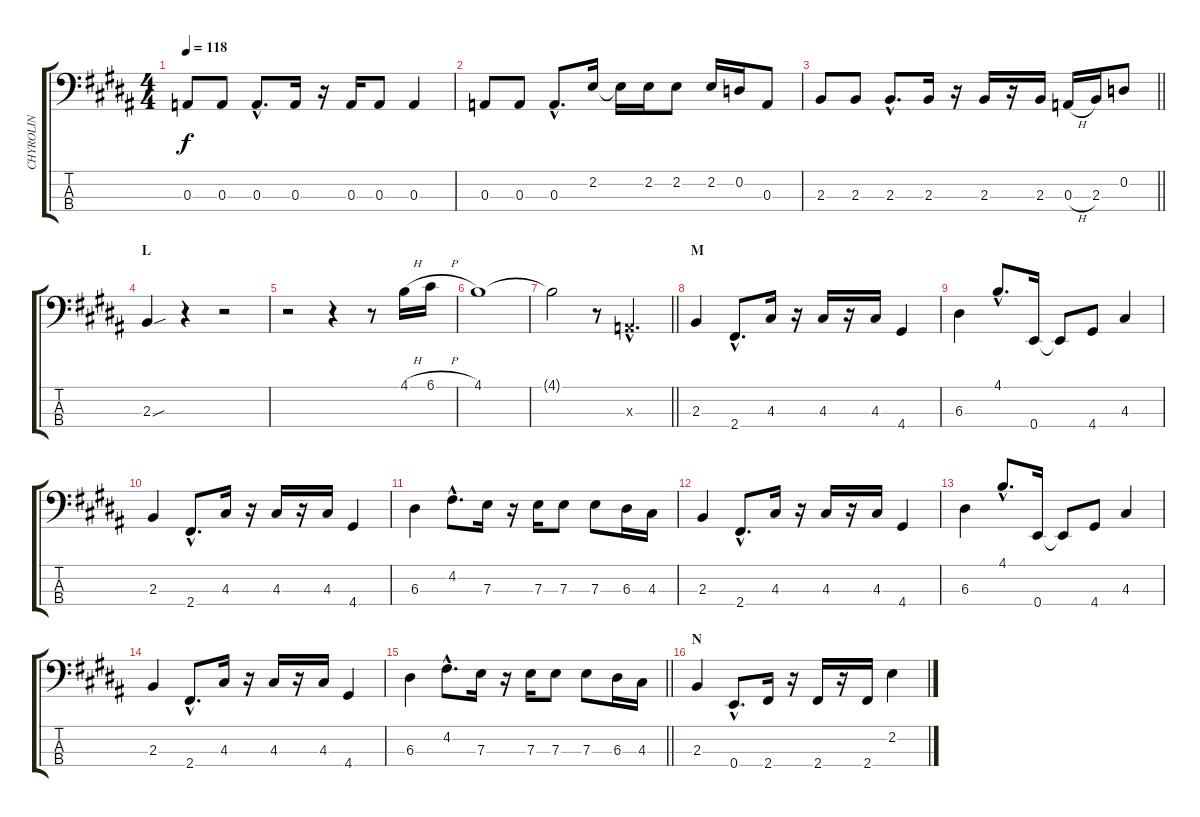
\track ("CHYROLIN" "CHYROLIN") {instrument electricbasspick}
\staff {score tabs}
\tuning (G2 D2 A1 E1) {hide}
\ts (4 4)
\tempo 118
\clef f4
\ks b
0.3.8{dy f} 0.3.8 0.3{hac}.8{d} 0.3.16 r.16 0.3.16 0.3.8 0.3.4 |
0.3.8 0.3.8 0.3{hac}.8{d} 2.2.16 2.2{t}.16 2.2.16 2.2.8 2.2.16 0.2.16 0.3.8 |
\barLineRight lightlight
2.3.8 2.3.8 2.3{hac}.8{d} 2.3.16 r.16 2.3.16 r.16 2.3.16 0.3{h}.16 2.3.16 0.2.8 |
\section ("" "L")
2.3{sou}.4 r.4 r.2 |
r.2 r.4 r.8 4.1{h}.16 6.1{h}.16 |
4.1.1 |
\barLineRight lightlight
4.1{t}.2 r.8 0.3{hac x}.4{d} |
\section ("" "M")
2.3.4 2.4{hac}.8{d} 4.3.16 r.16 4.3.16 r.16 4.3.16 4.4.4 |
6.3.4 4.1{hac}.8{d} 0.4.16 0.4{t}.8 4.4.8 4.3.4 |
2.3.4 2.4{hac}.8{d} 4.3.16 r.16 4.3.16 r.16 4.3.16 4.4.4 |
6.3.4 4.2{hac}.8{d} 7.3.16 r.16 7.3.16 7.3.8 7.3.8 6.3.16 4.3.16 |
2.3.4 2.4{hac}.8{d} 4.3.16 r.16 4.3.16 r.16 4.3.16 4.4.4 |
6.3.4 4.1{hac}.8{d} 0.4.16 0.4{t}.8 4.4.8 4.3.4 |
2.3.4 2.4{hac}.8{d} 4.3.16 r.16 4.3.16 r.16 4.3.16 4.4.4 |
\barLineRight lightlight
6.3.4 4.2{hac}.8{d} 7.3.16 r.16 7.3.16 7.3.8 7.3.8 6.3.16 4.3.16 |
\section ("" "N")
2.3.4 0.4{hac}.8{d} 2.4.16 r.16 2.4.16 r.16 2.4.16 2.2.4
